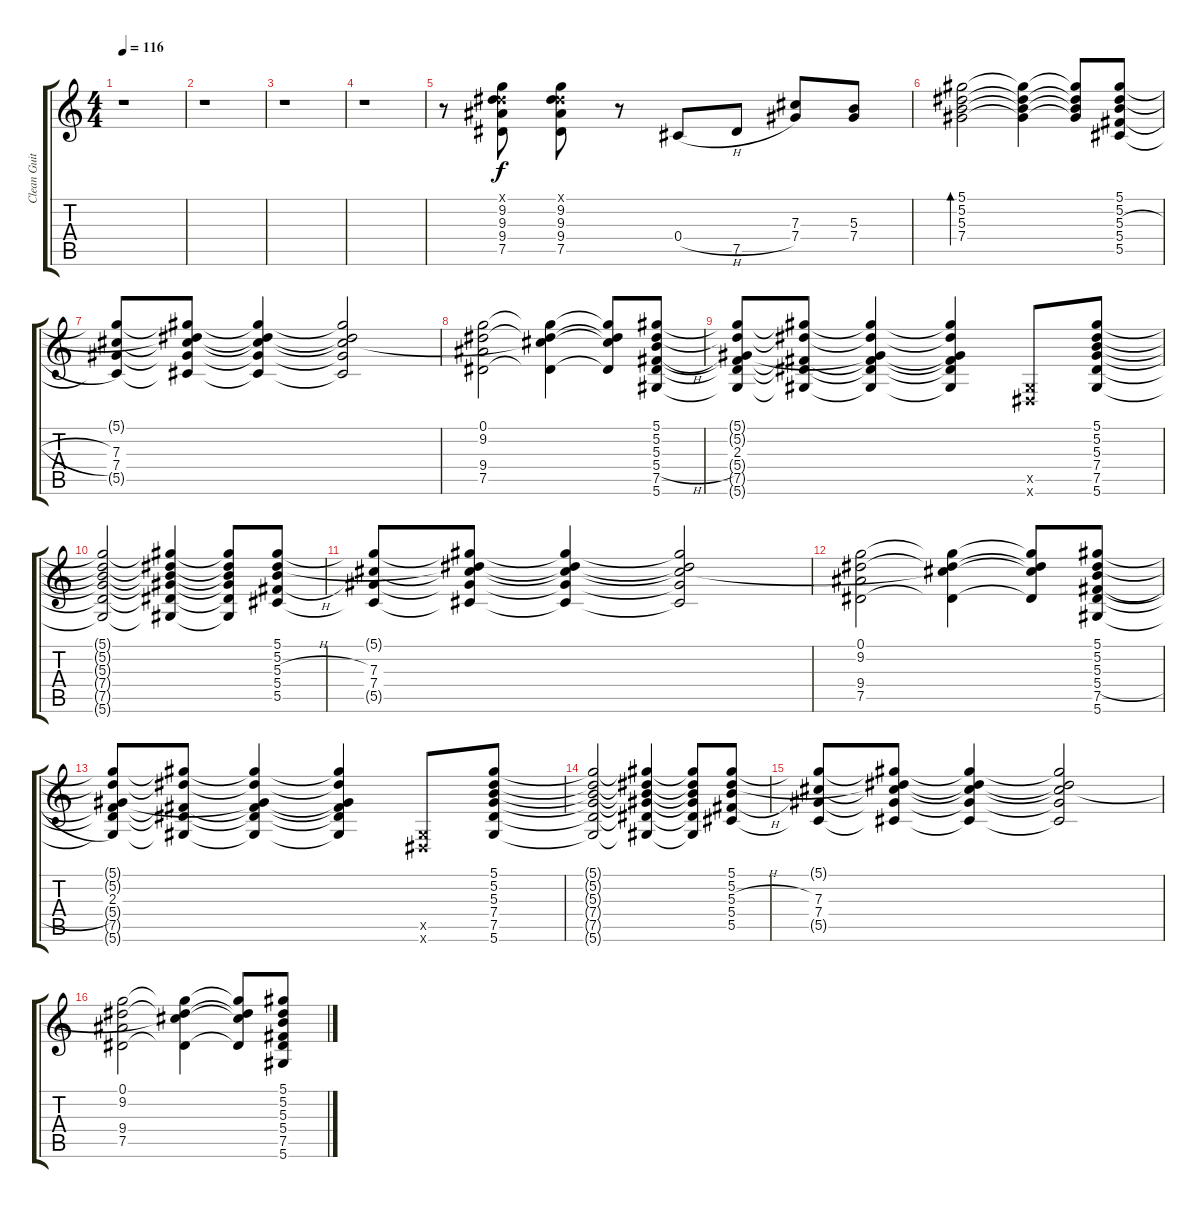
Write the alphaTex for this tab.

\track ("Clean Guitar" "Clean Guit") {instrument electricguitarclean}
\staff {score tabs}
\tuning (Eb4 Bb3 Gb3 Db3 Ab2 Eb2) {hide}
\ts (4 4)
\tempo 116
\clef g2
\ks c
r.1{dy f} |
r.1 |
r.1 |
r.1 |
r.8 (0.1{x} 9.2 9.3 9.4 7.5).8 (0.1{x} 9.2 9.3 9.4 7.5).8 r.8 0.4{h}.8 7.5.8 (7.3 7.4).8 (5.3 7.4).8 |
(5.1 5.2 5.3 7.4).2{bd 240} (5.1{t} 5.2{t} 5.3{t} 7.4{t}).4 (5.1{t} 5.2{t} 5.3{t} 7.4{t}).8 (5.1 5.2 5.3{h} 5.4{h} 5.5).8 |
(5.1{t} 7.3 7.4 5.5{t}).8 (5.1{t} 5.2{t} 7.3{t} 7.4{t} 5.5{t}).8 (5.1{t} 5.2{t} 7.3{t} 7.4{t} 5.5{t}).4 (5.1{t} 5.2{t} 7.3{t} 7.4{t} 5.5{t}).2 |
(0.1 9.2 9.4 7.5).2 (0.1{t} 9.2{t} 7.3{t} 7.5{t}).4 (0.1{t} 9.2{t} 7.3{t} 7.5{t}).8 (5.1 5.2 5.3 5.4{h} 7.5 5.6).8 |
(5.1{t} 5.2{t} 2.3 5.4{t} 7.5{t} 5.6{t}).8 (5.1{t} 5.2{t} 5.4{t} 7.5{t} 5.6{t}).8 (5.1{t} 5.2{t} 2.3{t} 5.4{t} 7.5{t} 5.6{t}).4 (5.1{t} 5.2{t} 2.3{t} 5.4{t} 7.5{t} 5.6{t}).4 (0.5{x} 0.6{x}).8 (5.1 5.2 5.3 7.4 7.5 5.6).8 |
(5.1{t} 5.2{t} 5.3{t} 7.4{t} 7.5{t} 5.6{t}).2 (5.1{t} 5.2{t} 5.3{t} 7.4{t} 7.5{t} 5.6{t}).4 (5.1{t} 5.2{t} 5.3{t} 7.4{t} 7.5{t} 5.6{t}).8 (5.1 5.2 5.3{h} 5.4{h} 5.5).8 |
(5.1{t} 7.3 7.4 5.5{t}).8 (5.1{t} 5.2{t} 7.3{t} 7.4{t} 5.5{t}).8 (5.1{t} 5.2{t} 7.3{t} 7.4{t} 5.5{t}).4 (5.1{t} 5.2{t} 7.3{t} 7.4{t} 5.5{t}).2 |
(0.1 9.2 9.4 7.5).2 (0.1{t} 9.2{t} 7.3{t} 7.5{t}).4 (0.1{t} 9.2{t} 7.3{t} 7.5{t}).8 (5.1 5.2 5.3 5.4{h} 7.5 5.6).8 |
(5.1{t} 5.2{t} 2.3 5.4{t} 7.5{t} 5.6{t}).8 (5.1{t} 5.2{t} 5.4{t} 7.5{t} 5.6{t}).8 (5.1{t} 5.2{t} 2.3{t} 5.4{t} 7.5{t} 5.6{t}).4 (5.1{t} 5.2{t} 2.3{t} 5.4{t} 7.5{t} 5.6{t}).4 (0.5{x} 0.6{x}).8 (5.1 5.2 5.3 7.4 7.5 5.6).8 |
(5.1{t} 5.2{t} 5.3{t} 7.4{t} 7.5{t} 5.6{t}).2 (5.1{t} 5.2{t} 5.3{t} 7.4{t} 7.5{t} 5.6{t}).4 (5.1{t} 5.2{t} 5.3{t} 7.4{t} 7.5{t} 5.6{t}).8 (5.1 5.2 5.3{h} 5.4{h} 5.5).8 |
(5.1{t} 7.3 7.4 5.5{t}).8 (5.1{t} 5.2{t} 7.3{t} 7.4{t} 5.5{t}).8 (5.1{t} 5.2{t} 7.3{t} 7.4{t} 5.5{t}).4 (5.1{t} 5.2{t} 7.3{t} 7.4{t} 5.5{t}).2 |
(0.1 9.2 9.4 7.5).2 (0.1{t} 9.2{t} 7.3{t} 7.5{t}).4 (0.1{t} 9.2{t} 7.3{t} 7.5{t}).8 (5.1 5.2 5.3 5.4{h} 7.5 5.6).8
